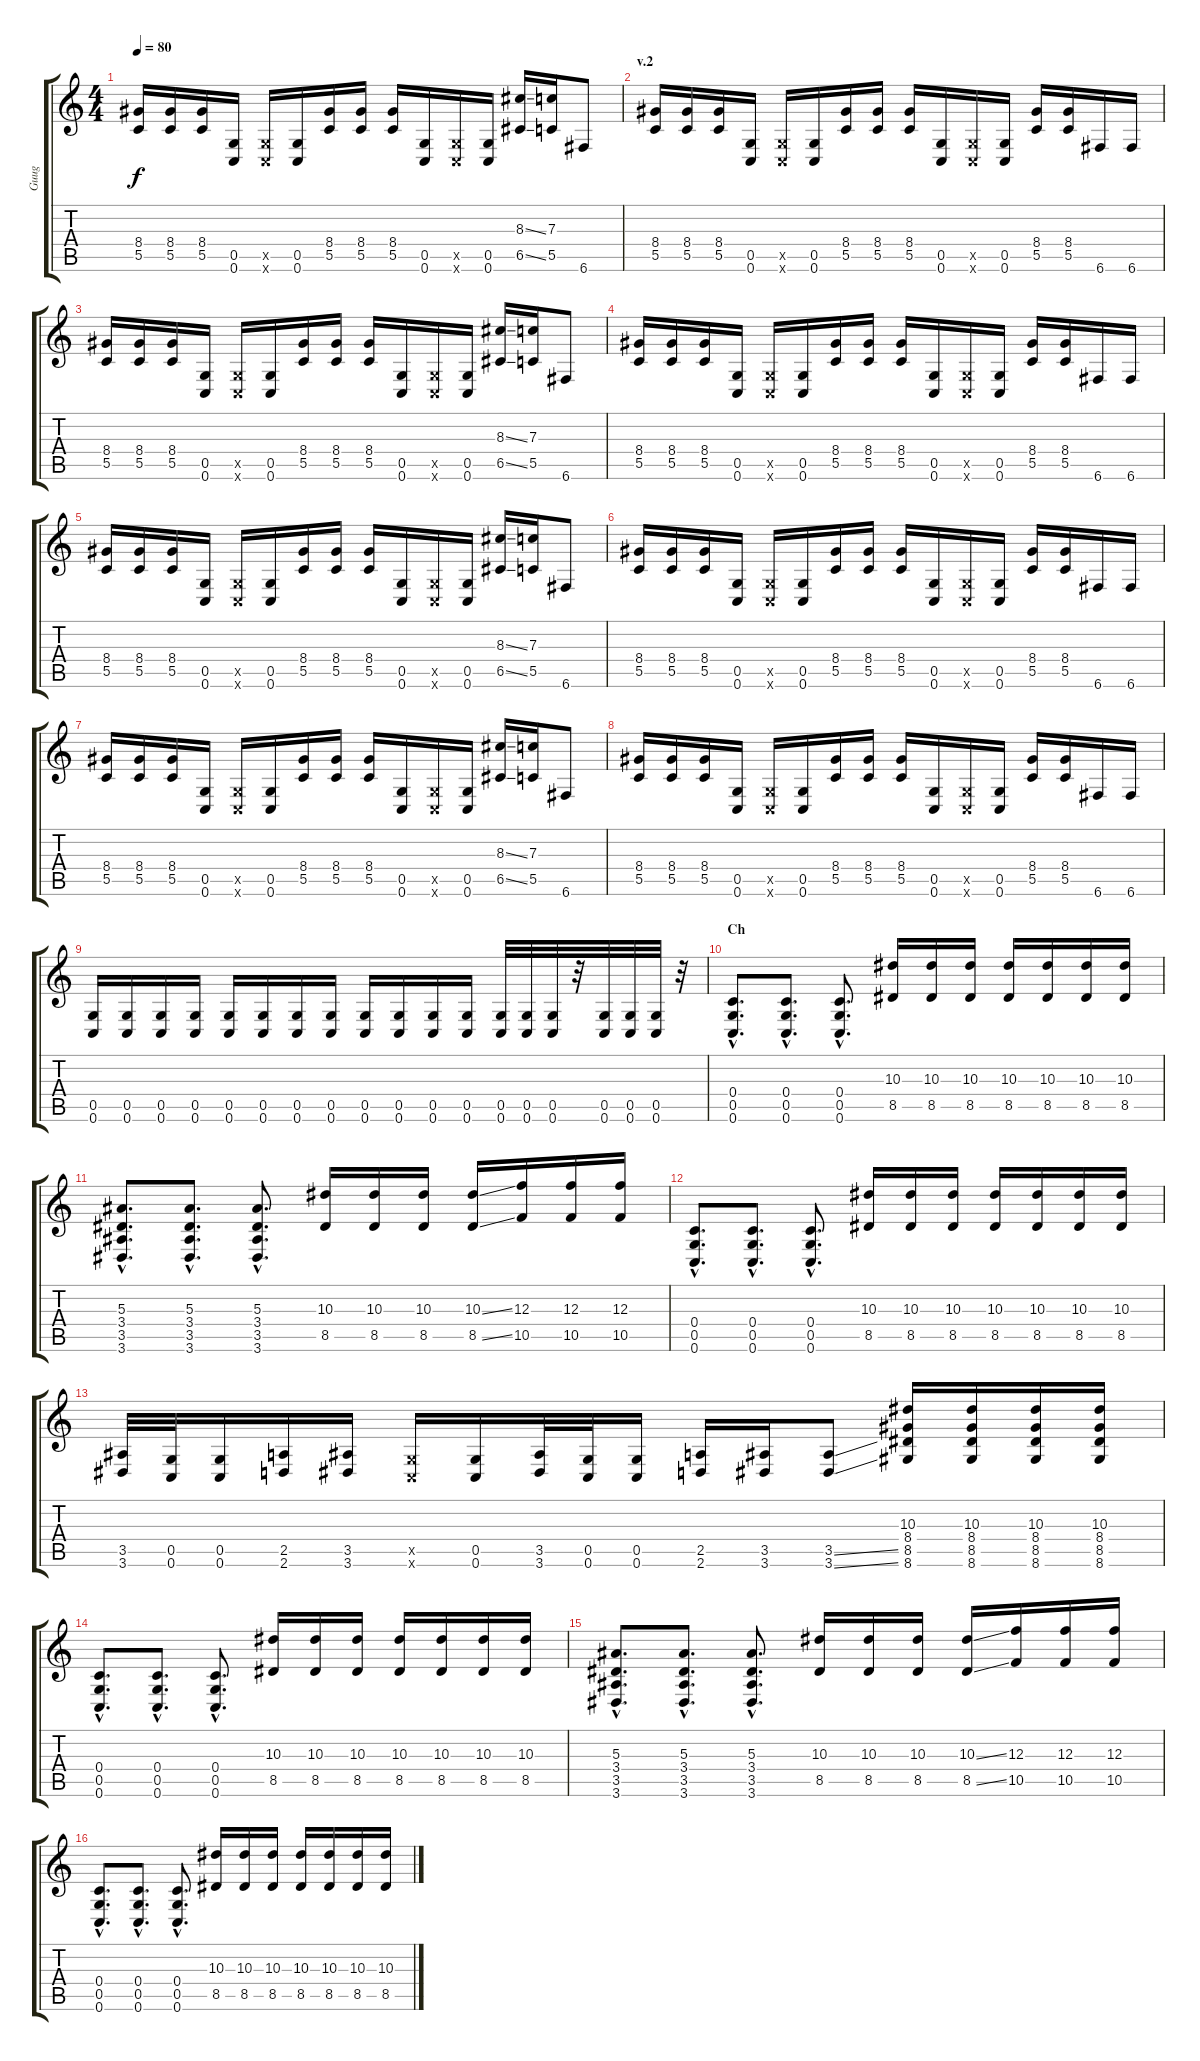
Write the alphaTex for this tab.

\track ("Guug" "Guug") {instrument overdrivenguitar}
\staff {score tabs}
\tuning (D4 A3 F3 C3 G2 C2) {hide}
\ts (4 4)
\tempo 80
\clef g2
\ks c
(8.4 5.5).16{dy f} (8.4 5.5).16 (8.4 5.5).16 (0.5 0.6).16 (0.5{x} 0.6{x}).16 (0.5 0.6).16 (8.4 5.5).16 (8.4 5.5).16 (8.4 5.5).16 (0.5 0.6).16 (0.5{x} 0.6{x}).16 (0.5 0.6).16 (8.3{ss} 6.5{ss}).16 (7.3 5.5).16 6.6.8 |
\section ("" "v.2")
(8.4 5.5).16 (8.4 5.5).16 (8.4 5.5).16 (0.5 0.6).16 (0.5{x} 0.6{x}).16 (0.5 0.6).16 (8.4 5.5).16 (8.4 5.5).16 (8.4 5.5).16 (0.5 0.6).16 (0.5{x} 0.6{x}).16 (0.5 0.6).16 (8.4 5.5).16 (8.4 5.5).16 6.6.16 6.6.16 |
(8.4 5.5).16 (8.4 5.5).16 (8.4 5.5).16 (0.5 0.6).16 (0.5{x} 0.6{x}).16 (0.5 0.6).16 (8.4 5.5).16 (8.4 5.5).16 (8.4 5.5).16 (0.5 0.6).16 (0.5{x} 0.6{x}).16 (0.5 0.6).16 (8.3{ss} 6.5{ss}).16 (7.3 5.5).16 6.6.8 |
(8.4 5.5).16 (8.4 5.5).16 (8.4 5.5).16 (0.5 0.6).16 (0.5{x} 0.6{x}).16 (0.5 0.6).16 (8.4 5.5).16 (8.4 5.5).16 (8.4 5.5).16 (0.5 0.6).16 (0.5{x} 0.6{x}).16 (0.5 0.6).16 (8.4 5.5).16 (8.4 5.5).16 6.6.16 6.6.16 |
(8.4 5.5).16 (8.4 5.5).16 (8.4 5.5).16 (0.5 0.6).16 (0.5{x} 0.6{x}).16 (0.5 0.6).16 (8.4 5.5).16 (8.4 5.5).16 (8.4 5.5).16 (0.5 0.6).16 (0.5{x} 0.6{x}).16 (0.5 0.6).16 (8.3{ss} 6.5{ss}).16 (7.3 5.5).16 6.6.8 |
(8.4 5.5).16 (8.4 5.5).16 (8.4 5.5).16 (0.5 0.6).16 (0.5{x} 0.6{x}).16 (0.5 0.6).16 (8.4 5.5).16 (8.4 5.5).16 (8.4 5.5).16 (0.5 0.6).16 (0.5{x} 0.6{x}).16 (0.5 0.6).16 (8.4 5.5).16 (8.4 5.5).16 6.6.16 6.6.16 |
(8.4 5.5).16 (8.4 5.5).16 (8.4 5.5).16 (0.5 0.6).16 (0.5{x} 0.6{x}).16 (0.5 0.6).16 (8.4 5.5).16 (8.4 5.5).16 (8.4 5.5).16 (0.5 0.6).16 (0.5{x} 0.6{x}).16 (0.5 0.6).16 (8.3{ss} 6.5{ss}).16 (7.3 5.5).16 6.6.8 |
(8.4 5.5).16 (8.4 5.5).16 (8.4 5.5).16 (0.5 0.6).16 (0.5{x} 0.6{x}).16 (0.5 0.6).16 (8.4 5.5).16 (8.4 5.5).16 (8.4 5.5).16 (0.5 0.6).16 (0.5{x} 0.6{x}).16 (0.5 0.6).16 (8.4 5.5).16 (8.4 5.5).16 6.6.16 6.6.16 |
(0.5 0.6).16 (0.5 0.6).16 (0.5 0.6).16 (0.5 0.6).16 (0.5 0.6).16 (0.5 0.6).16 (0.5 0.6).16 (0.5 0.6).16 (0.5 0.6).16 (0.5 0.6).16 (0.5 0.6).16 (0.5 0.6).16 (0.5 0.6).32 (0.5 0.6).32 (0.5 0.6).32 r.32 (0.5 0.6).32 (0.5 0.6).32 (0.5 0.6).32 r.32 |
\section ("" "Ch")
(0.4{hac} 0.5{hac} 0.6{hac}).8{d} (0.4{hac} 0.5{hac} 0.6{hac}).8{d} (0.4{hac} 0.5{hac} 0.6{hac}).8{d} (10.3 8.5).16 (10.3 8.5).16 (10.3 8.5).16 (10.3 8.5).16 (10.3 8.5).16 (10.3 8.5).16 (10.3 8.5).16 |
(5.3{hac} 3.4{hac} 3.5{hac} 3.6{hac}).8{d} (5.3{hac} 3.4{hac} 3.5{hac} 3.6{hac}).8{d} (5.3{hac} 3.4{hac} 3.5{hac} 3.6{hac}).8{d} (10.3 8.5).16 (10.3 8.5).16 (10.3 8.5).16 (10.3{ss} 8.5{ss}).16 (12.3 10.5).16 (12.3 10.5).16 (12.3 10.5).16 |
(0.4{hac} 0.5{hac} 0.6{hac}).8{d} (0.4{hac} 0.5{hac} 0.6{hac}).8{d} (0.4{hac} 0.5{hac} 0.6{hac}).8{d} (10.3 8.5).16 (10.3 8.5).16 (10.3 8.5).16 (10.3 8.5).16 (10.3 8.5).16 (10.3 8.5).16 (10.3 8.5).16 |
(3.5 3.6).32 (0.5 0.6).32 (0.5 0.6).16 (2.5 2.6).16 (3.5 3.6).16 (0.5{x} 0.6{x}).16 (0.5 0.6).16 (3.5 3.6).32 (0.5 0.6).32 (0.5 0.6).16 (2.5 2.6).16 (3.5 3.6).16 (3.5{ss} 3.6{ss}).8 (10.3 8.4 8.5 8.6).16 (10.3 8.4 8.5 8.6).16 (10.3 8.4 8.5 8.6).16 (10.3 8.4 8.5 8.6).16 |
(0.4{hac} 0.5{hac} 0.6{hac}).8{d} (0.4{hac} 0.5{hac} 0.6{hac}).8{d} (0.4{hac} 0.5{hac} 0.6{hac}).8{d} (10.3 8.5).16 (10.3 8.5).16 (10.3 8.5).16 (10.3 8.5).16 (10.3 8.5).16 (10.3 8.5).16 (10.3 8.5).16 |
(5.3{hac} 3.4{hac} 3.5{hac} 3.6{hac}).8{d} (5.3{hac} 3.4{hac} 3.5{hac} 3.6{hac}).8{d} (5.3{hac} 3.4{hac} 3.5{hac} 3.6{hac}).8{d} (10.3 8.5).16 (10.3 8.5).16 (10.3 8.5).16 (10.3{ss} 8.5{ss}).16 (12.3 10.5).16 (12.3 10.5).16 (12.3 10.5).16 |
(0.4{hac} 0.5{hac} 0.6{hac}).8{d} (0.4{hac} 0.5{hac} 0.6{hac}).8{d} (0.4{hac} 0.5{hac} 0.6{hac}).8{d} (10.3 8.5).16 (10.3 8.5).16 (10.3 8.5).16 (10.3 8.5).16 (10.3 8.5).16 (10.3 8.5).16 (10.3 8.5).16
